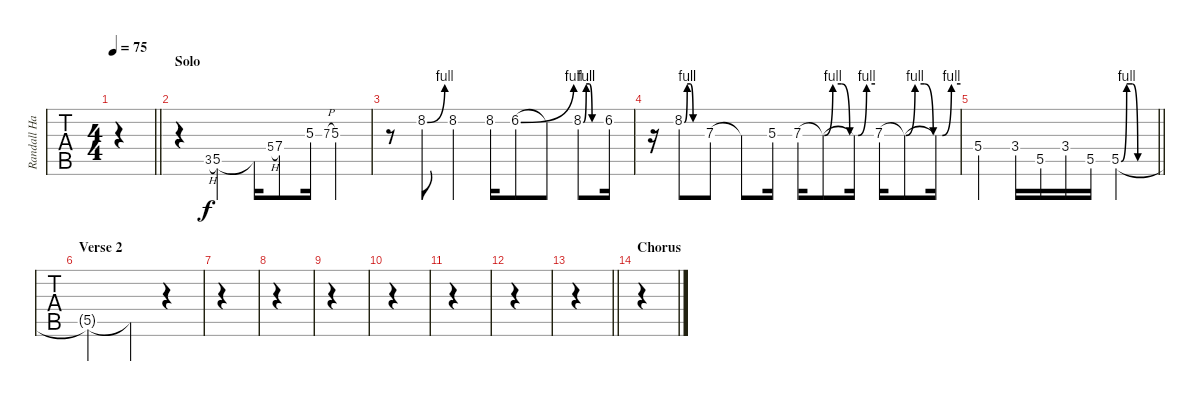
\track ("Randall Hall - Solos" "Randall Ha") {instrument distortionguitar}
\staff {tabs}
\tuning (E4 B3 G3 D3 A2 D2) {hide}
\ts (4 4)
\tempo 75
\clef g2
\barLineRight lightlight
\ks c
|
\section ("" "Solo")
r.4 3.5{h}.8{gr} 5.5.4 5.5{t}.16 5.4{h}.8{gr} 7.4.8 5.3.16 7.3{h}.8{gr onbeat} 5.3.4 |
r.8 8.2{be (bend 0 0 60 4)}.8 8.2.4 8.2.16 6.2{be (bend 0 0 60 4)}.8 6.2{t}.8 8.2{be (custom 0 0 10 4 20 4 30 0 60 0)}.8 6.2.16 |
r.16 8.2{be (custom 0 0 10 4 20 4 30 0 60 0)}.8 7.3.8 7.3{t}.8 5.3.16 7.3.16 7.3{be (custom 0 0 10 4 20 4 30 0 40 0 50 4 60 4) t}.8 7.3{t}.16 7.3.16 7.3{be (custom 0 0 10 4 20 4 30 0 40 0 50 4 60 4) t}.8 7.3{t}.16 |
\barLineRight lightlight
5.4.4 3.4.16 5.5.16 3.4.16 5.5.16 5.5{be (custom 0 0 10 4 20 4 30 0 60 0)}.2 |
\section ("" "Verse 2")
5.5{t}.2 5.5{t}.4 r.4 |
|
|
|
|
|
|
\barLineRight lightlight
|
\section ("" "Chorus")
